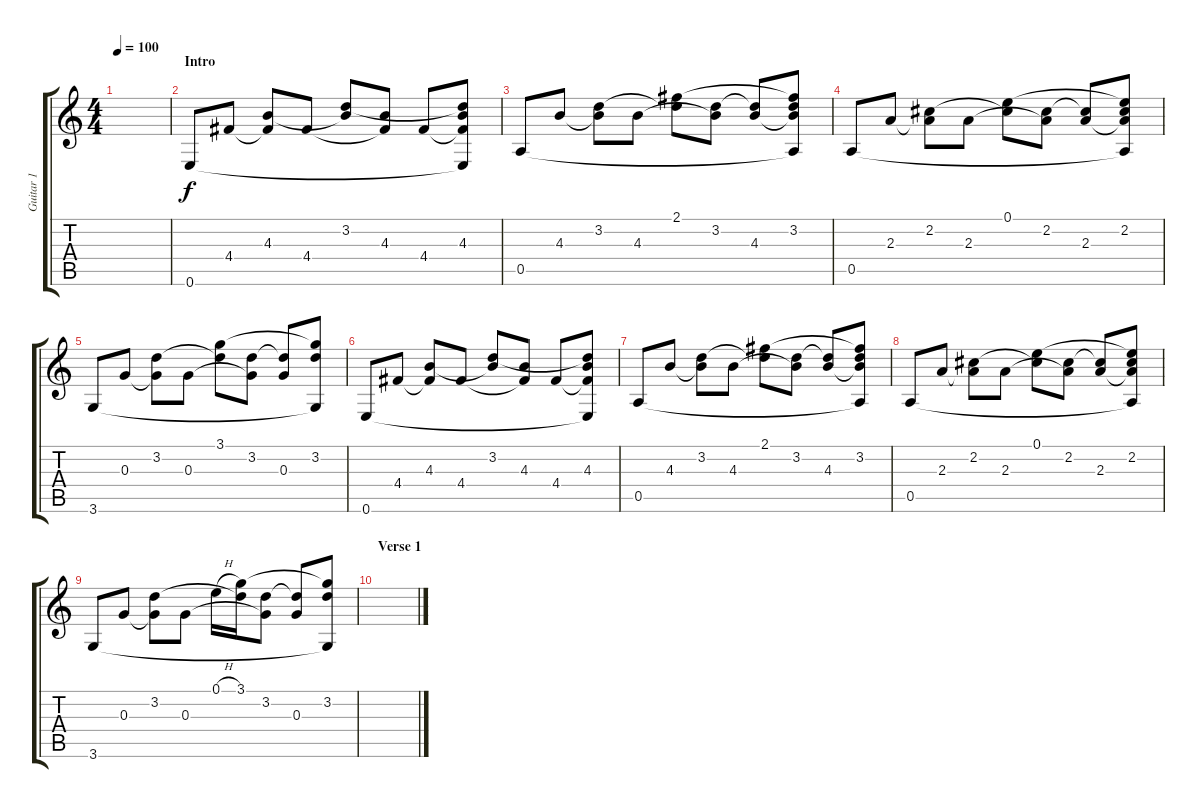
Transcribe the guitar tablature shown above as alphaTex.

\track ("Guitar 1" "Guitar 1") {instrument electricguitarjazz}
\staff {score tabs}
\tuning (E4 B3 G3 D3 A2 E2) {hide}
\ts (4 4)
\tempo 100
\clef g2
\ks c
|
\section ("" "Intro")
0.6.8 4.4.8 (4.3 4.4{t}).8 4.4.8 (3.2 4.3{t}).8 (4.3 4.4{t}).8 4.4.8 (3.2{t} 4.3 4.4{t} 0.6{t}).8 |
0.5.8 4.3.8 (3.2 4.3{t}).8 4.3.8 (2.1 3.2{t}).8 (3.2 4.3{t}).8 (3.2{t} 4.3).8 (2.1{t} 3.2 4.3{t} 0.5{t}).8 |
0.5.8 2.3.8 (2.2 2.3{t}).8 2.3.8 (0.1 2.2{t}).8 (2.2 2.3{t}).8 (2.2{t} 2.3).8 (0.1{t} 2.2 2.3{t} 0.5{t}).8 |
3.6.8 0.3.8 (3.2 0.3{t}).8 0.3.8 (3.1 3.2{t}).8 (3.2 0.3{t}).8 (3.2{t} 0.3).8 (3.1{t} 3.2 3.6{t}).8 |
0.6.8 4.4.8 (4.3 4.4{t}).8 4.4.8 (3.2 4.3{t}).8 (4.3 4.4{t}).8 4.4.8 (3.2{t} 4.3 4.4{t} 0.6{t}).8 |
0.5.8 4.3.8 (3.2 4.3{t}).8 4.3.8 (2.1 3.2{t}).8 (3.2 4.3{t}).8 (3.2{t} 4.3).8 (2.1{t} 3.2 4.3{t} 0.5{t}).8 |
0.5.8 2.3.8 (2.2 2.3{t}).8 2.3.8 (0.1 2.2{t}).8 (2.2 2.3{t}).8 (2.2{t} 2.3).8 (0.1{t} 2.2 2.3{t} 0.5{t}).8 |
3.6.8 0.3.8 (3.2 0.3{t}).8 0.3.8 0.1{h}.16 (3.1 3.2{t}).16 (3.2 0.3{t}).8 (3.2{t} 0.3).8 (3.1{t} 3.2 3.6{t}).8 |
\section ("" "Verse 1")
